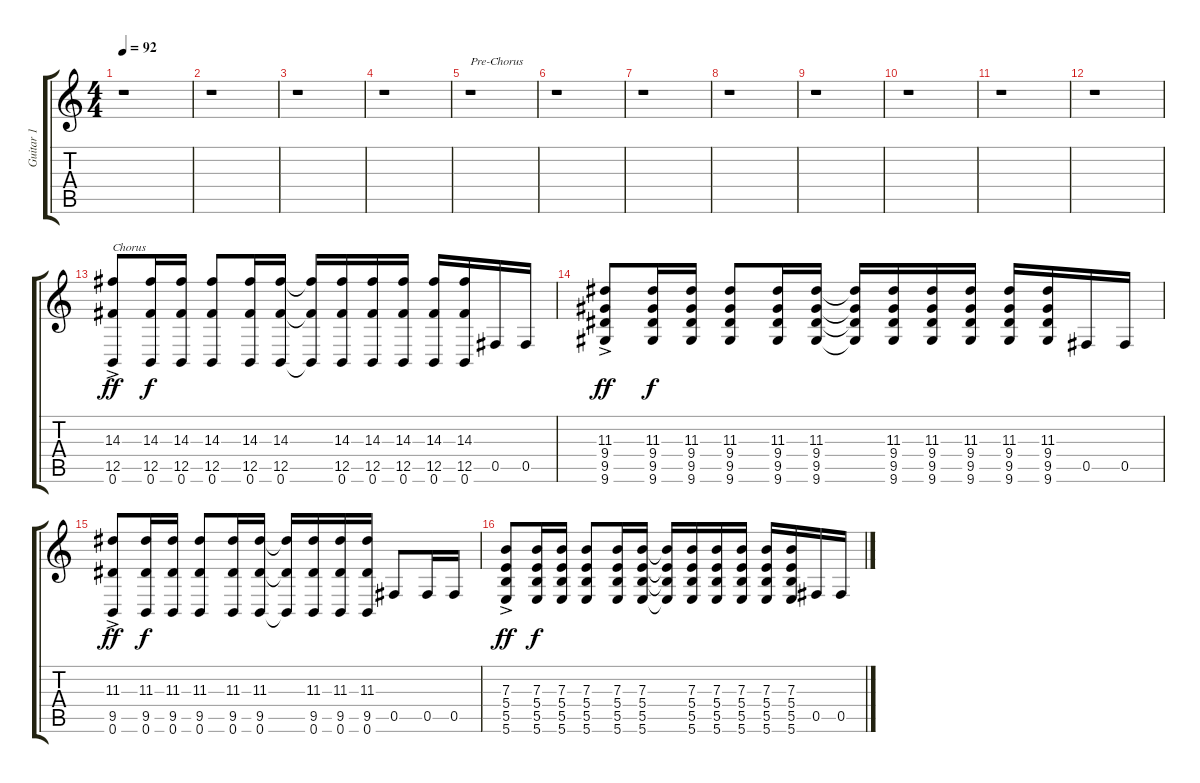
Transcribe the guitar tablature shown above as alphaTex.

\track ("Guitar 1" "Guitar 1") {instrument distortionguitar}
\staff {score tabs}
\tuning (Db4 Ab3 E3 B2 Gb2 B1) {hide}
\ts (4 4)
\tempo 92
\clef g2
\ks c
r.1{dy ff} |
r.1 |
r.1 |
r.1 |
r.1{txt "Pre-Chorus"} |
r.1 |
r.1 |
r.1 |
r.1 |
r.1 |
r.1 |
r.1 |
(14.3{ac} 12.5{ac} 0.6{ac}).8{txt "Chorus"} (14.3 12.5 0.6).16{dy f} (14.3 12.5 0.6).16 (14.3 12.5 0.6).8 (14.3 12.5 0.6).16 (14.3 12.5 0.6).16 (14.3{t} 12.5{t} 0.6{t}).16 (14.3 12.5 0.6).16 (14.3 12.5 0.6).16 (14.3 12.5 0.6).16 (14.3 12.5 0.6).16 (14.3 12.5 0.6).16 0.5.16 0.5.16 |
(11.3{ac} 9.4{ac} 9.5{ac} 9.6{ac}).8{dy ff} (11.3 9.4 9.5 9.6).16{dy f} (11.3 9.4 9.5 9.6).16 (11.3 9.4 9.5 9.6).8 (11.3 9.4 9.5 9.6).16 (11.3 9.4 9.5 9.6).16 (11.3{t} 9.4{t} 9.5{t} 9.6{t}).16 (11.3 9.4 9.5 9.6).16 (11.3 9.4 9.5 9.6).16 (11.3 9.4 9.5 9.6).16 (11.3 9.4 9.5 9.6).16 (11.3 9.4 9.5 9.6).16 0.5.16 0.5.16 |
(11.3{ac} 9.5{ac} 0.6{ac}).8{dy ff} (11.3 9.5 0.6).16{dy f} (11.3 9.5 0.6).16 (11.3 9.5 0.6).8 (11.3 9.5 0.6).16 (11.3 9.5 0.6).16 (11.3{t} 9.5{t} 0.6{t}).16 (11.3 9.5 0.6).16 (11.3 9.5 0.6).16 (11.3 9.5 0.6).16 0.5.8 0.5.16 0.5.16 |
(7.3{ac} 5.4{ac} 5.5{ac} 5.6{ac}).8{dy ff} (7.3 5.4 5.5 5.6).16{dy f} (7.3 5.4 5.5 5.6).16 (7.3 5.4 5.5 5.6).8 (7.3 5.4 5.5 5.6).16 (7.3 5.4 5.5 5.6).16 (7.3{t} 5.4{t} 5.5{t} 5.6{t}).16 (7.3 5.4 5.5 5.6).16 (7.3 5.4 5.5 5.6).16 (7.3 5.4 5.5 5.6).16 (7.3 5.4 5.5 5.6).16 (7.3 5.4 5.5 5.6).16 0.5.16 0.5.16
